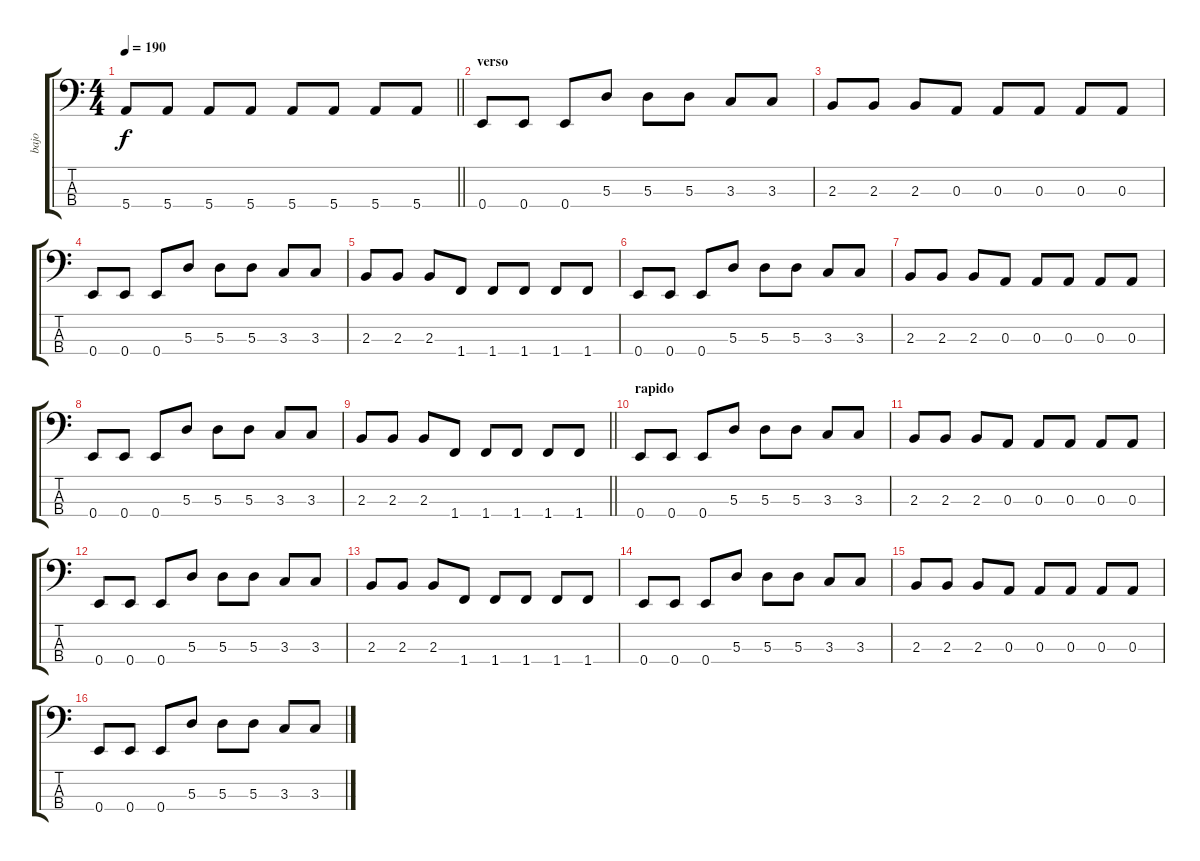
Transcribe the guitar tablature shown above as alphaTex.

\track ("bajo" "bajo") {instrument electricbassfinger}
\staff {score tabs}
\tuning (G2 D2 A1 E1) {hide}
\ts (4 4)
\tempo 190
\clef f4
\barLineRight lightlight
\ks c
5.4.8{dy f} 5.4.8 5.4.8 5.4.8 5.4.8 5.4.8 5.4.8 5.4.8 |
\section ("" "verso")
0.4.8 0.4.8 0.4.8 5.3.8 5.3.8 5.3.8 3.3.8 3.3.8 |
2.3.8 2.3.8 2.3.8 0.3.8 0.3.8 0.3.8 0.3.8 0.3.8 |
0.4.8 0.4.8 0.4.8 5.3.8 5.3.8 5.3.8 3.3.8 3.3.8 |
2.3.8 2.3.8 2.3.8 1.4.8 1.4.8 1.4.8 1.4.8 1.4.8 |
0.4.8 0.4.8 0.4.8 5.3.8 5.3.8 5.3.8 3.3.8 3.3.8 |
2.3.8 2.3.8 2.3.8 0.3.8 0.3.8 0.3.8 0.3.8 0.3.8 |
0.4.8 0.4.8 0.4.8 5.3.8 5.3.8 5.3.8 3.3.8 3.3.8 |
\barLineRight lightlight
2.3.8 2.3.8 2.3.8 1.4.8 1.4.8 1.4.8 1.4.8 1.4.8 |
\section ("" "rapido")
0.4.8 0.4.8 0.4.8 5.3.8 5.3.8 5.3.8 3.3.8 3.3.8 |
2.3.8 2.3.8 2.3.8 0.3.8 0.3.8 0.3.8 0.3.8 0.3.8 |
0.4.8 0.4.8 0.4.8 5.3.8 5.3.8 5.3.8 3.3.8 3.3.8 |
2.3.8 2.3.8 2.3.8 1.4.8 1.4.8 1.4.8 1.4.8 1.4.8 |
0.4.8 0.4.8 0.4.8 5.3.8 5.3.8 5.3.8 3.3.8 3.3.8 |
2.3.8 2.3.8 2.3.8 0.3.8 0.3.8 0.3.8 0.3.8 0.3.8 |
0.4.8 0.4.8 0.4.8 5.3.8 5.3.8 5.3.8 3.3.8 3.3.8
